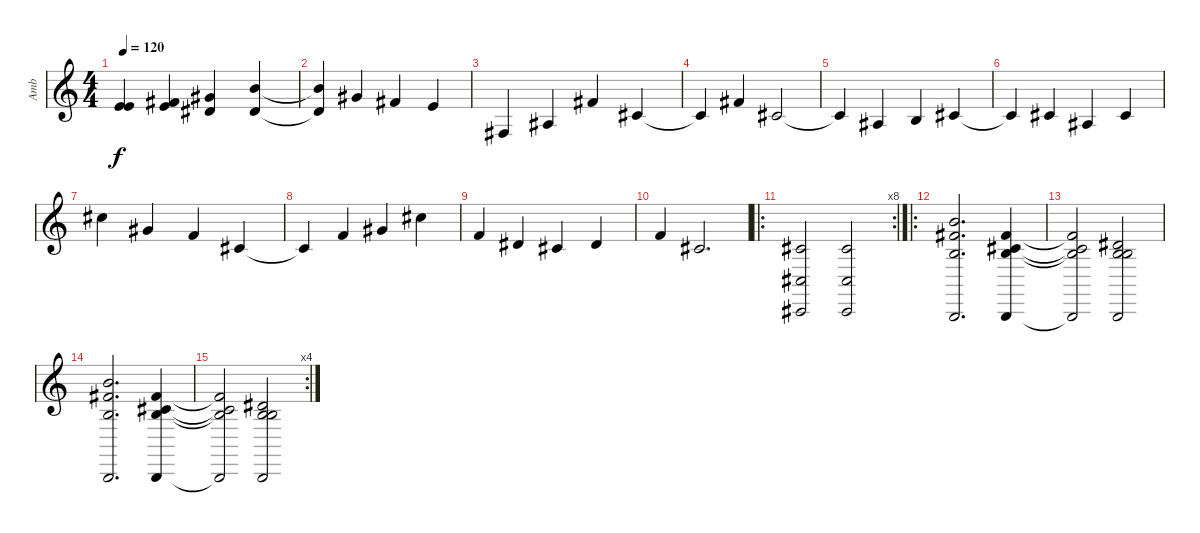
\track ("Amb" "Amb") {instrument brightacousticpiano}
\staff {score}
\tuning (Db4 Ab3 E3 B2 Gb2 B1) {hide}
\ts (4 4)
\tempo 120
\clef g2
\ks c
(3.1 8.2).4{dy f} (3.1 10.2).4 (7.1 7.2).4 (10.1 7.2).4 |
(10.1{t} 7.2{t}).4 7.1.4 5.1.4 3.1.4 |
7.4.4 6.3.4 5.1.4 5.2.4 |
5.2{t}.4 5.1.4 5.2.2 |
5.2{t}.4 2.2.4 3.2.4 0.1.4 |
0.1{t}.4 0.1.4 2.2.4 0.1.4 |
12.1.4 12.2.4 13.3.4 9.3.4 |
9.3{t}.4 13.3.4 12.2.4 12.1.4 |
4.1.4 2.1.4 0.1.4 2.1.4 |
4.1.4 0.1.2{d} |
\ro
\rc 8
(5.2 2.4 2.6).2 (5.2 2.4 2.6).2 |
\ro
(15.2 14.3 12.4 0.6).2{d} (10.2 9.3 12.4 0.6).4 |
(10.2{t} 9.3{t} 12.4{t} 0.6{t}).2 (7.2 7.3 12.4 0.6).2 |
(15.2 14.3 12.4 0.6).2{d} (10.2 9.3 12.4 0.6).4 |
\rc 4
(10.2{t} 9.3{t} 12.4{t} 0.6{t}).2 (7.2 7.3 12.4 0.6).2
